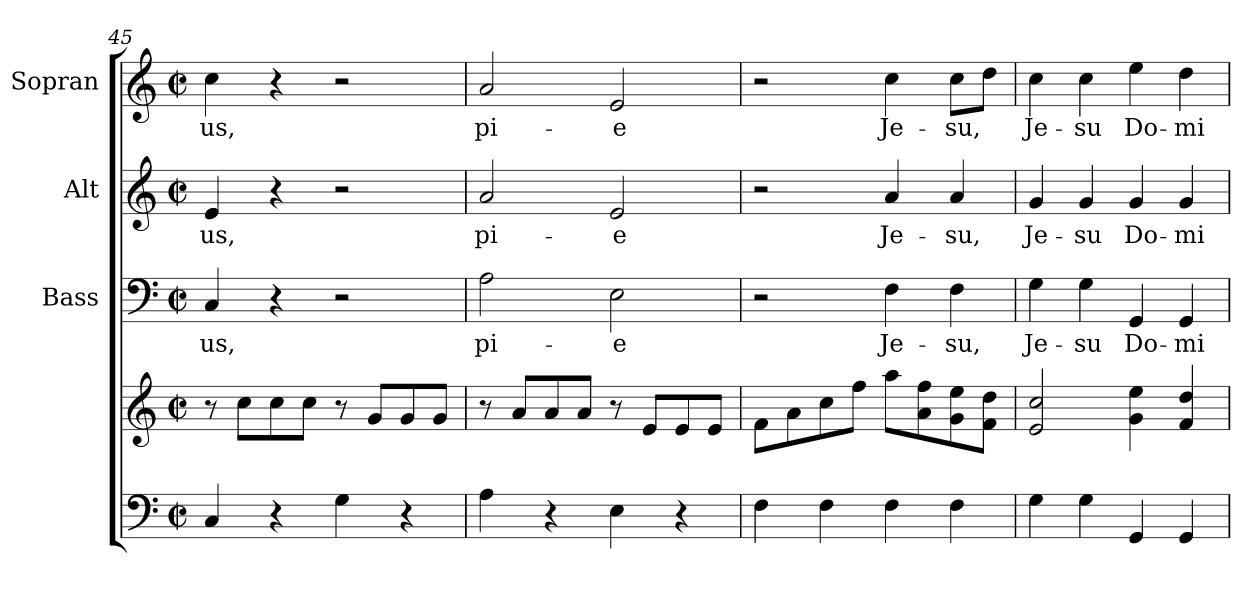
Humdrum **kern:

**kern	**kern	**kern	**text	**kern	**text	**kern	**text
*part4	*part4	*part3	*part3	*part2	*part2	*part1	*part1
*staff5	*staff4	*staff3	*staff3	*staff2	*staff2	*staff1	*staff1
*	*	*I"Bass	*	*I"Alt	*	*I"Sopran	*
*	*	*I'B.	*	*I'A.	*	*I'S.	*
*clefF4	*clefG2	*clefF4	*	*clefG2	*	*clefG2	*
*k[]	*k[]	*k[]	*	*k[]	*	*k[]	*
*C:	*C:	*C:	*	*C:	*	*C:	*
*M2/2	*M2/2	*M2/2	*	*M2/2	*	*M2/2	*
*met(c|)	*met(c|)	*met(c|)	*	*met(c|)	*	*met(c|)	*
=45	=45	=45	=45	=45	=45	=45	=45
!	!	!	!LO:LY:b	!	!LO:LY:b	!	!LO:LY:b
4C/	8r	4C/	-us,	4e/	-us,	4cc\	-us,
.	8cc\L	.	.	.	.	.	.
4r	8cc\	4r	.	4r	.	4r	.
.	8cc\J	.	.	.	.	.	.
4G\	8r	2r	.	2r	.	2r	.
.	8g/L	.	.	.	.	.	.
4r	8g/	.	.	.	.	.	.
.	8g/J	.	.	.	.	.	.
=46	=46	=46	=46	=46	=46	=46	=46
!	!	!	!LO:LY:b	!	!LO:LY:b	!	!LO:LY:b
4A\	8r	2A\	pi-	2a/	pi-	2a/	pi-
.	8a/L	.	.	.	.	.	.
4r	8a/	.	.	.	.	.	.
.	8a/J	.	.	.	.	.	.
!	!	!	!LO:LY:b	!	!LO:LY:b	!	!LO:LY:b
4E\	8r	2E\	-e	2e/	-e	2e/	-e
.	8e/L	.	.	.	.	.	.
4r	8e/	.	.	.	.	.	.
.	8e/J	.	.	.	.	.	.
!!LO:PB:g=z
=47	=47	=47	=47	=47	=47	=47	=47
4F\	8f\L	2r	.	2r	.	2r	.
.	8a\	.	.	.	.	.	.
4F\	8cc\	.	.	.	.	.	.
.	8ff\J	.	.	.	.	.	.
!	!	!	!LO:LY:b	!	!LO:LY:b	!	!LO:LY:b
4F\	8aa\L	4F\	Je-	4a/	Je-	4cc\	Je-
.	8a\ 8ff\	.	.	.	.	.	.
!	!	!	!LO:LY:b	!	!LO:LY:b	!	!LO:LY:b
4F\	8g\ 8ee\	4F\	-su,	4a/	-su,	8cc\L	-su,
.	8f\ 8dd\J	.	.	.	.	8dd\J	.
=48	=48	=48	=48	=48	=48	=48	=48
!	!	!	!LO:LY:b	!	!LO:LY:b	!	!LO:LY:b
4G\	2e/ 2cc/	4G\	Je-	4g/	Je-	4cc\	Je-
!	!	!	!LO:LY:b	!	!LO:LY:b	!	!LO:LY:b
4G\	.	4G\	-su	4g/	-su	4cc\	-su
!	!	!	!LO:LY:b	!	!LO:LY:b	!	!LO:LY:b
4GG/	4g\ 4ee\	4GG/	Do-	4g/	Do-	4ee\	Do-
!	!	!	!LO:LY:b	!	!LO:LY:b	!	!LO:LY:b
4GG/	4f/ 4dd/	4GG/	-mi-	4g/	-mi-	4dd\	-mi-
=	=	=	=	=	=	=	=
*-	*-	*-	*-	*-	*-	*-	*-
